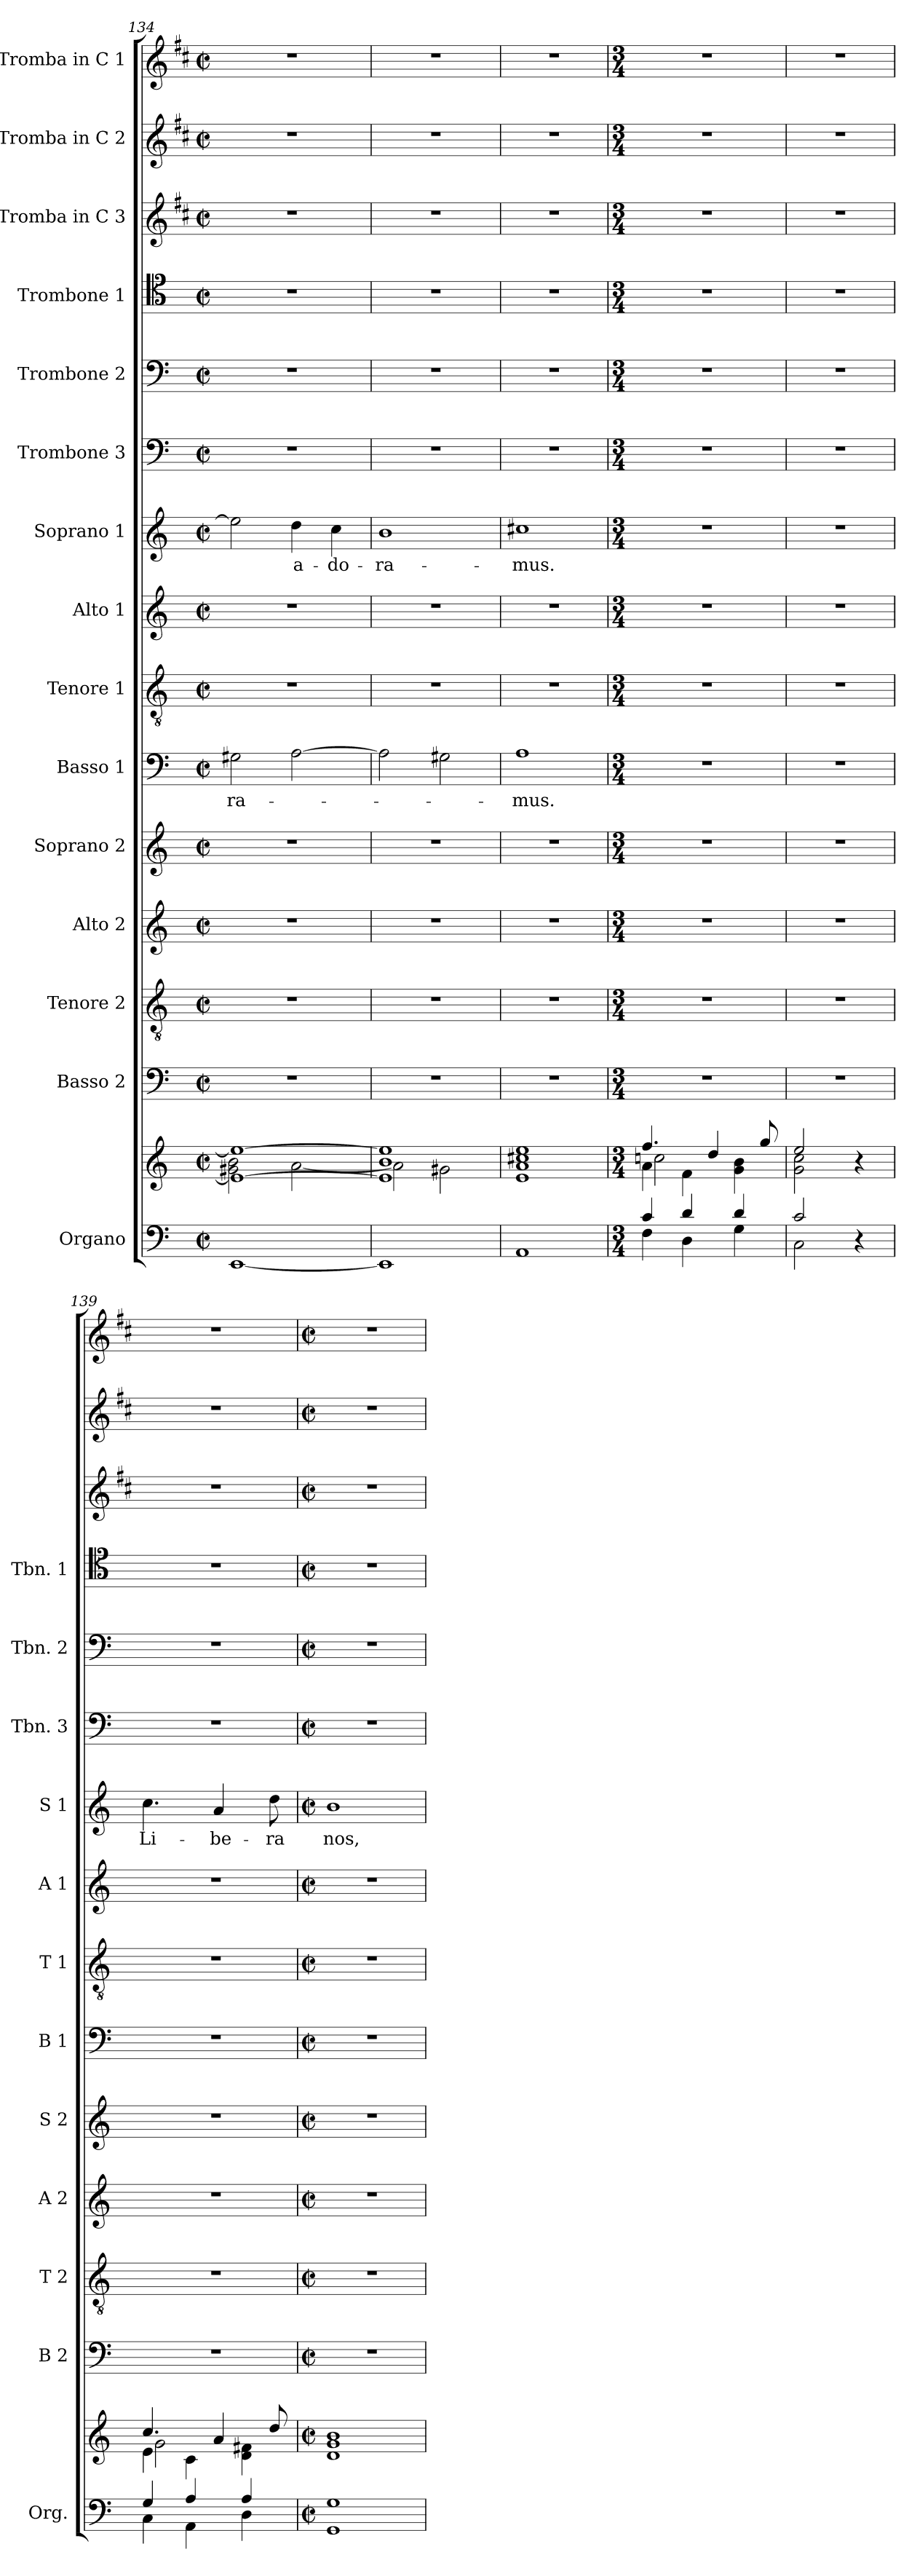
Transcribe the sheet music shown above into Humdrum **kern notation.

**kern	**kern	**kern	**kern	**kern	**kern	**kern	**text	**kern	**kern	**kern	**text	**kern	**kern	**kern	**kern	**kern	**kern
*part15	*part15	*part14	*part13	*part12	*part11	*part10	*part10	*part9	*part8	*part7	*part7	*part6	*part5	*part4	*part3	*part2	*part1
*staff16	*staff15	*staff14	*staff13	*staff12	*staff11	*staff10	*staff10	*staff9	*staff8	*staff7	*staff7	*staff6	*staff5	*staff4	*staff3	*staff2	*staff1
*I"Organo	*	*I"Basso 2	*I"Tenore 2	*I"Alto 2	*I"Soprano 2	*I"Basso 1	*	*I"Tenore 1	*I"Alto 1	*I"Soprano 1	*	*I"Trombone 3	*I"Trombone 2	*I"Trombone 1	*I"Tromba in C 3	*I"Tromba in C 2	*I"Tromba in C 1
*I'Org.	*	*I'B 2	*I'T 2	*I'A 2	*I'S 2	*I'B 1	*	*I'T 1	*I'A 1	*I'S 1	*	*I'Tbn. 3	*I'Tbn. 2	*I'Tbn. 1	*	*	*
*clefF4	*clefG2	*clefF4	*clefGv2	*clefG2	*clefG2	*clefF4	*	*clefGv2	*clefG2	*clefG2	*	*clefF4	*clefF4	*clefC4	*clefG2	*clefG2	*clefG2
*	*	*	*	*	*	*	*	*	*	*	*	*	*	*	*ITrd1c2	*ITrd1c2	*ITrd1c2
*k[]	*k[]	*k[]	*k[]	*k[]	*k[]	*k[]	*	*k[]	*k[]	*k[]	*	*k[]	*k[]	*k[]	*k[]	*k[]	*k[]
*a:	*a:	*a:	*a:	*a:	*a:	*a:	*	*a:	*a:	*a:	*	*a:	*a:	*a:	*a:	*a:	*a:
*M2/2	*M2/2	*M2/2	*M2/2	*M2/2	*M2/2	*M2/2	*	*M2/2	*M2/2	*M2/2	*	*M2/2	*M2/2	*M2/2	*M2/2	*M2/2	*M2/2
*met(c|)	*met(c|)	*met(c|)	*met(c|)	*met(c|)	*met(c|)	*met(c|)	*	*met(c|)	*met(c|)	*met(c|)	*	*met(c|)	*met(c|)	*met(c|)	*met(c|)	*met(c|)	*met(c|)
=134	=134	=134	=134	=134	=134	=134	=134	=134	=134	=134	=134	=134	=134	=134	=134	=134	=134
*	*^	*	*	*	*	*	*	*	*	*	*	*	*	*	*	*	*
[1EE	1e_ 1ee_	2g#X\ 2b\	1r	1r	1r	1r	2G#X\	-ra-	1r	1r	2ee\]	.	1r	1r	1r	1r	1r	1r
.	.	[<2a\	.	.	.	.	[2A\	.	.	.	4dd\	a-	.	.	.	.	.	.
.	.	.	.	.	.	.	.	.	.	.	4cc\	-do-	.	.	.	.	.	.
=135	=135	=135	=135	=135	=135	=135	=135	=135	=135	=135	=135	=135	=135	=135	=135	=135	=135	=135
1EE]	1e] 1b 1ee]	2a\]	1r	1r	1r	1r	2A\]	.	1r	1r	1b	-ra-	1r	1r	1r	1r	1r	1r
.	.	2g#X\	.	.	.	.	2G#X\	.	.	.	.	.	.	.	.	.	.	.
=136	=136	=136	=136	=136	=136	=136	=136	=136	=136	=136	=136	=136	=136	=136	=136	=136	=136	=136
1AA	1ee	1e 1a 1cc#X	1r	1r	1r	1r	1A	-mus.	1r	1r	1cc#X	-mus.	1r	1r	1r	1r	1r	1r
*	*v	*v	*	*	*	*	*	*	*	*	*	*	*	*	*	*	*	*
=137	=137	=137	=137	=137	=137	=137	=137	=137	=137	=137	=137	=137	=137	=137	=137	=137	=137
*M3/4	*M3/4	*M3/4	*M3/4	*M3/4	*M3/4	*M3/4	*	*M3/4	*M3/4	*M3/4	*	*M3/4	*M3/4	*M3/4	*M3/4	*M3/4	*M3/4
*^	*^	*	*	*	*	*	*	*	*	*	*	*	*	*	*	*	*
*	*	*	*^	*	*	*	*	*	*	*	*	*	*	*	*	*	*	*	*
4c/	4F\	4.ff/	4a\	2ccn\	2.r	2.r	2.r	2.r	2.r	.	2.r	2.r	2.r	.	2.r	2.r	2.r	2.r	2.r	2.r
4d/	4D\	.	4f\	.	.	.	.	.	.	.	.	.	.	.	.	.	.	.	.	.
.	.	4dd/	.	.	.	.	.	.	.	.	.	.	.	.	.	.	.	.	.	.
4d/	4G\	.	4g\ 4b\	4ryy	.	.	.	.	.	.	.	.	.	.	.	.	.	.	.	.
.	.	8gg/	.	.	.	.	.	.	.	.	.	.	.	.	.	.	.	.	.	.
*	*	*	*v	*v	*	*	*	*	*	*	*	*	*	*	*	*	*	*	*	*
=138	=138	=138	=138	=138	=138	=138	=138	=138	=138	=138	=138	=138	=138	=138	=138	=138	=138	=138	=138
2c/	2C\	2ee/	2g\ 2cc\	2.r	2.r	2.r	2.r	2.r	.	2.r	2.r	2.r	.	2.r	2.r	2.r	2.r	2.r	2.r
4r	4ryy	4r	4ryy	.	.	.	.	.	.	.	.	.	.	.	.	.	.	.	.
=139	=139	=139	=139	=139	=139	=139	=139	=139	=139	=139	=139	=139	=139	=139	=139	=139	=139	=139	=139
*	*	*	*^	*	*	*	*	*	*	*	*	*	*	*	*	*	*	*	*
4G/	4C\	4.cc/	4e\	2g\	2.r	2.r	2.r	2.r	2.r	.	2.r	2.r	4.cc\	Li-	2.r	2.r	2.r	2.r	2.r	2.r
4A/	4AA\	.	4c\	.	.	.	.	.	.	.	.	.	.	.	.	.	.	.	.	.
.	.	4a/	.	.	.	.	.	.	.	.	.	.	4a/	-be-	.	.	.	.	.	.
4A/	4D\	.	4d\ 4f#X\	4ryy	.	.	.	.	.	.	.	.	.	.	.	.	.	.	.	.
.	.	8dd/	.	.	.	.	.	.	.	.	.	.	8dd\	-ra	.	.	.	.	.	.
*	*	*v	*v	*v	*	*	*	*	*	*	*	*	*	*	*	*	*	*	*	*
=140	=140	=140	=140	=140	=140	=140	=140	=140	=140	=140	=140	=140	=140	=140	=140	=140	=140	=140
*M2/2	*	*M2/2	*M2/2	*M2/2	*M2/2	*M2/2	*M2/2	*	*M2/2	*M2/2	*M2/2	*	*M2/2	*M2/2	*M2/2	*M2/2	*M2/2	*M2/2
*met(c|)	*	*met(c|)	*met(c|)	*met(c|)	*met(c|)	*met(c|)	*met(c|)	*	*met(c|)	*met(c|)	*met(c|)	*	*met(c|)	*met(c|)	*met(c|)	*met(c|)	*met(c|)	*met(c|)
*	*	*^	*	*	*	*	*	*	*	*	*	*	*	*	*	*	*	*
1G	1GG	1b	1d 1g	1r	1r	1r	1r	1r	.	1r	1r	1b	nos,	1r	1r	1r	1r	1r	1r
*v	*v	*	*	*	*	*	*	*	*	*	*	*	*	*	*	*	*	*	*
*	*v	*v	*	*	*	*	*	*	*	*	*	*	*	*	*	*	*	*
=	=	=	=	=	=	=	=	=	=	=	=	=	=	=	=	=	=
*-	*-	*-	*-	*-	*-	*-	*-	*-	*-	*-	*-	*-	*-	*-	*-	*-	*-
